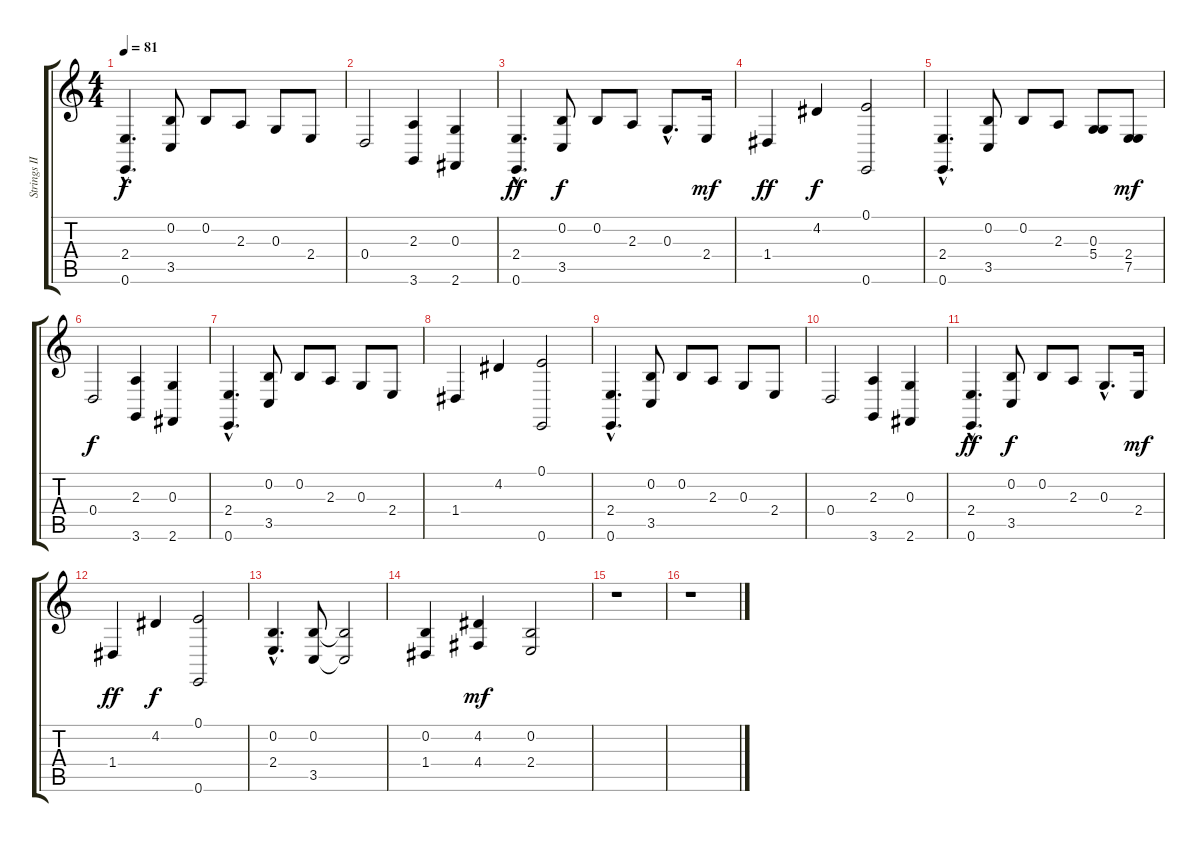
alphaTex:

\track ("Strings II" "Strings II") {instrument stringensemble1}
\staff {score tabs}
\tuning (E4 B3 G3 D3 A2 E2) {hide}
\ts (4 4)
\tempo 81
\clef g2
\ks c
(2.4{hac} 0.6{hac}).4{d dy f} (0.2 3.5).8 0.2.8 2.3.8 0.3.8 2.4.8 |
0.4.2 (2.3 3.6).4 (0.3 2.6).4 |
(2.4{hac} 0.6{hac}).4{d dy ff} (0.2 3.5).8{dy f} 0.2.8 2.3.8 0.3{hac}.8{d} 2.4.16{dy mf} |
1.4.4{dy ff} 4.2.4{dy f} (0.1 0.6).2 |
(2.4{hac} 0.6{hac}).4{d} (0.2 3.5).8 0.2.8 2.3.8 (0.3 5.4).8 (2.4 7.5).8{dy mf} |
0.4.2{dy f} (2.3 3.6).4 (0.3 2.6).4 |
(2.4{hac} 0.6{hac}).4{d} (0.2 3.5).8 0.2.8 2.3.8 0.3.8 2.4.8 |
1.4.4 4.2.4 (0.1 0.6).2 |
(2.4{hac} 0.6{hac}).4{d} (0.2 3.5).8 0.2.8 2.3.8 0.3.8 2.4.8 |
0.4.2 (2.3 3.6).4 (0.3 2.6).4 |
(2.4{hac} 0.6{hac}).4{d dy ff} (0.2 3.5).8{dy f} 0.2.8 2.3.8 0.3{hac}.8{d} 2.4.16{dy mf} |
1.4.4{dy ff} 4.2.4{dy f} (0.1 0.6).2 |
(0.2{hac} 2.4{hac}).4{d} (0.2 3.5).8 (0.2{t} 3.5{t}).2 |
(0.2 1.4).4 (4.2 4.4).4{dy mf} (0.2 2.4).2 |
r.1 |
r.1
